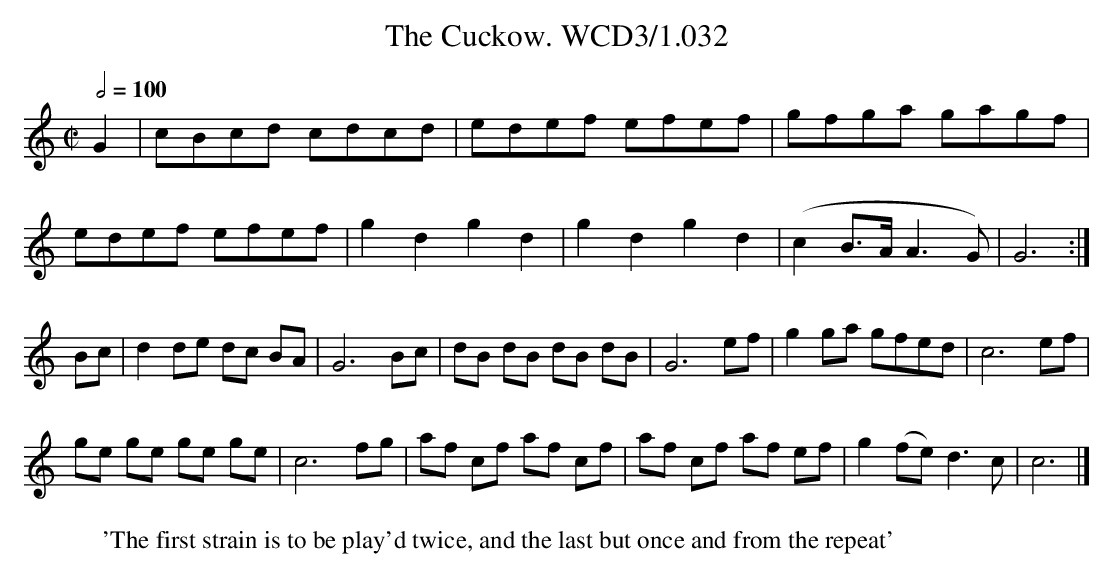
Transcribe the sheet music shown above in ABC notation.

X:1
T:Cuckow. WCD3/1.032, The
M:C|
L:1/8
Q:1/2=100
W:'The first strain is to be play'd twice, and the last but once and from the repeat'
K:C
G2|cBcd cdcd|edef efef|gfga gagf|
edef efef|g2d2g2d2|g2d2g2d2|(c2B>A A3 G)|G6:|
Bc|d2 de dc BA|G6 Bc|dB dB dB dB|\
G6 ef|g2 ga gfed|c6 ef|
ge ge ge ge|c6 fg|af cf af cf|\
af cf af ef|g2 (fe) d3 c|c6|]
